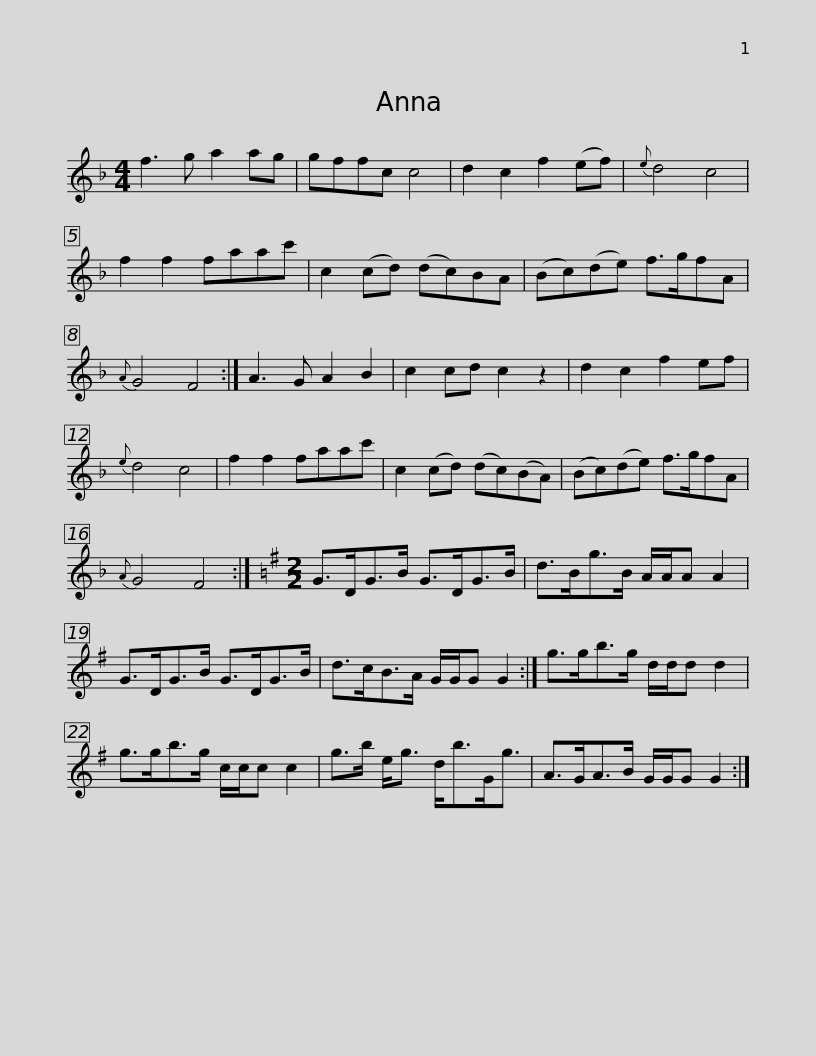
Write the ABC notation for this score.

X:1
L:1/8
M:4/4
I:linebreak $
K:F
V:1 treble
V:1
 f3 g a2 ag | gffc c4 | d2 c2 f2 (ef) |{e} d4 c4 | f2 f2 faac' | %5
 c2 (cd) (dc)BA | (Bc)(de) f>gfA |${A} G4 F4 :| A3 G A2 B2 | c2 cd c2 z2 | %10
 d2 c2 f2 ef |{e} d4 c4 | f2 f2 faac' | c2 (cd) (dc)(BA) | (Bc)(de) f>gfA |$ %15
{A} G4 F4 :|[K:G][M:2/2] G>DG>B G>DG>B | d>Bg>B A/A/A A2 | G>DG>B G>DG>B | d>cB>A G/G/G G2 :|$ %20
 g>gb>g d/d/d d2 | g>gb>g c/c/c c2 | g>b e<g d<bG<g | A>GA>B G/G/G G2 :| %24
